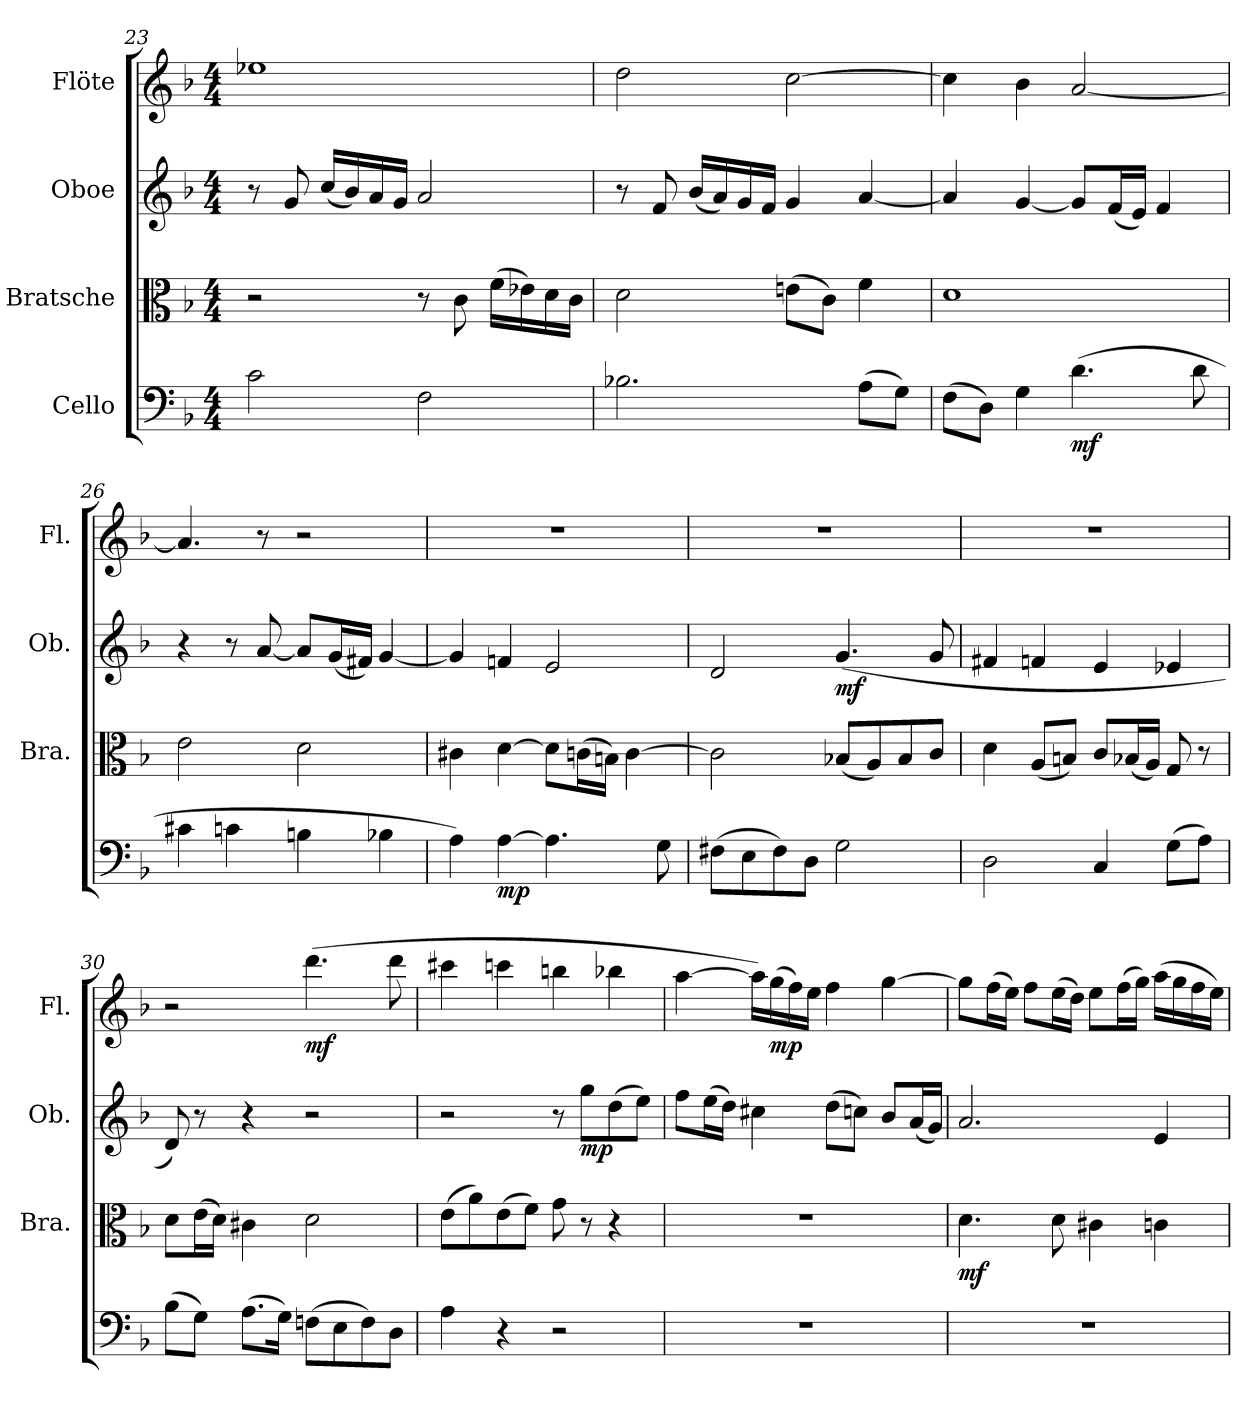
**kern	**dynam	**kern	**dynam	**kern	**dynam	**kern	**dynam
*part4	*part4	*part3	*part3	*part2	*part2	*part1	*part1
*staff4	*staff4	*staff3	*staff3	*staff2	*staff2	*staff1	*staff1
*I"Cello	*	*I"Bratsche	*	*I"Oboe	*	*I"Flöte	*
*	*	*I'Bra.	*	*I'Ob.	*	*I'Fl.	*
*clefF4	*	*clefC3	*	*clefG2	*	*clefG2	*
*k[b-]	*	*k[b-]	*	*k[b-]	*	*k[b-]	*
*M4/4	*	*M4/4	*	*M4/4	*	*M4/4	*
=23	=23	=23	=23	=23	=23	=23	=23
2c\	.	2r	.	8r	.	1ee-X	.
.	.	.	.	8g/	.	.	.
.	.	.	.	(<16cc/LL	.	.	.
.	.	.	.	16b-/)	.	.	.
.	.	.	.	16a/	.	.	.
.	.	.	.	16g/JJ	.	.	.
2F\	.	8r	.	2a/	.	.	.
.	.	8c\	.	.	.	.	.
.	.	(>16f\LL	.	.	.	.	.
.	.	16e-X\)	.	.	.	.	.
.	.	16d\	.	.	.	.	.
.	.	16c\JJ	.	.	.	.	.
!!LO:LB:g=z
=24	=24	=24	=24	=24	=24	=24	=24
2.B-X\	.	2d\	.	8r	.	2dd\	.
.	.	.	.	8f/	.	.	.
.	.	.	.	(<16b-/LL	.	.	.
.	.	.	.	16a/)	.	.	.
.	.	.	.	16g/	.	.	.
.	.	.	.	16f/JJ	.	.	.
.	.	(>8en\L	.	4g/	.	[2cc\	.
.	.	8c\J)	.	.	.	.	.
(>8A\L	.	4f\	.	[4a/	.	.	.
8G\J)	.	.	.	.	.	.	.
=25	=25	=25	=25	=25	=25	=25	=25
(>8F\L	.	1d	.	4a/]	.	4cc\]	.
8D\J)	.	.	.	.	.	.	.
4G\	.	.	.	[4g/	.	4b-\	.
!	!LO:DY:b	!	!	!	!	!	!
(>4.d\	mf	.	.	8g/L]	.	[2a/	.
.	.	.	.	(<16f/L	.	.	.
.	.	.	.	16e/JJ)	.	.	.
.	.	.	.	4f/	.	.	.
8d\	.	.	.	.	.	.	.
=26	=26	=26	=26	=26	=26	=26	=26
4c#X\	.	2e\	.	4r	.	4.a/]	.
4cn\	.	.	.	8r	.	.	.
.	.	.	.	[8a/	.	8r	.
4Bn\	.	2d\	.	8a/L]	.	2r	.
.	.	.	.	(<16g/L	.	.	.
.	.	.	.	16f#X/JJ)	.	.	.
4B-X\	.	.	.	[4g/	.	.	.
=27	=27	=27	=27	=27	=27	=27	=27
4A\)	.	4c#X\	.	4g/]	.	1r	.
!	!LO:DY:b	!	!	!	!	!	!
[4A\	mp	[4d\	.	4fn/	.	.	.
4.A\]	.	8d\L]	.	2e/	.	.	.
.	.	(>16cn\L	.	.	.	.	.
.	.	16Bn\JJ)	.	.	.	.	.
.	.	[4c\	.	.	.	.	.
8G\	.	.	.	.	.	.	.
!!LO:PB:g=z
=28	=28	=28	=28	=28	=28	=28	=28
(>8F#X\L	.	2c\]	.	2d/	.	1r	.
8E\	.	.	.	.	.	.	.
8F#\)	.	.	.	.	.	.	.
8D\J	.	.	.	.	.	.	.
!	!	!	!	!	!LO:DY:b	!	!
2G\	.	(<8B-X/L	.	(>4.g/	mf	.	.
.	.	8A/)	.	.	.	.	.
.	.	8B-/	.	.	.	.	.
.	.	8c/J	.	8g/	.	.	.
=29	=29	=29	=29	=29	=29	=29	=29
2D\	.	4d\	.	4f#X/	.	1r	.
.	.	(<8A/L	.	4fn/	.	.	.
.	.	8Bn/J)	.	.	.	.	.
4C/	.	8c/L	.	4e/	.	.	.
.	.	(<16B-X/L	.	.	.	.	.
.	.	16A/JJ)	.	.	.	.	.
(>8G\L	.	8G/	.	4e-X/	.	.	.
8A\J)	.	8r	.	.	.	.	.
=30	=30	=30	=30	=30	=30	=30	=30
(>8B-\L	.	8d\L	.	8d/)	.	2r	.
8G\J)	.	(>16e\L	.	8r	.	.	.
.	.	16d\JJ)	.	.	.	.	.
(>8.A\L	.	4c#X\	.	4r	.	.	.
16G\Jk)	.	.	.	.	.	.	.
!	!	!	!	!	!	!	!LO:DY:b
(>8Fn\L	.	2d\	.	2r	.	(>4.ddd\	mf
8E\	.	.	.	.	.	.	.
8F\)	.	.	.	.	.	.	.
8D\J	.	.	.	.	.	8ddd\	.
=31	=31	=31	=31	=31	=31	=31	=31
4A\	.	(>8e\L	.	2r	.	4ccc#X\	.
.	.	8a\)	.	.	.	.	.
4r	.	(>8e\	.	.	.	4cccn\	.
.	.	8f\J)	.	.	.	.	.
2r	.	8g\	.	8r	.	4bbn\	.
!	!	!	!	!	!LO:DY:b	!	!
.	.	8r	.	8gg\L	mp	.	.
.	.	4r	.	(>8dd\	.	4bb-X\	.
.	.	.	.	8ee\J)	.	.	.
!!LO:LB:g=z
=32	=32	=32	=32	=32	=32	=32	=32
1r	.	1r	.	8ff\L	.	[4aa\	.
.	.	.	.	(>16ee\L	.	.	.
.	.	.	.	16dd\JJ)	.	.	.
.	.	.	.	4cc#X\	.	16aa\LL])	.
!	!	!	!	!	!	!	!LO:DY:b
.	.	.	.	.	.	(>16gg\	mp
.	.	.	.	.	.	16ff\)	.
.	.	.	.	.	.	16ee\JJ	.
.	.	.	.	(>8dd\L	.	4ff\	.
.	.	.	.	8ccn\J)	.	.	.
.	.	.	.	8b-/L	.	[4gg\	.
.	.	.	.	(<16a/L	.	.	.
.	.	.	.	16g/JJ)	.	.	.
=33	=33	=33	=33	=33	=33	=33	=33
!	!	!	!LO:DY:b	!	!	!	!
1r	.	4.d\	mf	2.a/	.	8gg\L]	.
.	.	.	.	.	.	(>16ff\L	.
.	.	.	.	.	.	16ee\JJ)	.
.	.	.	.	.	.	8ff\L	.
.	.	8d\	.	.	.	(>16ee\L	.
.	.	.	.	.	.	16dd\JJ)	.
.	.	4c#X\	.	.	.	8ee\L	.
.	.	.	.	.	.	(>16ff\L	.
.	.	.	.	.	.	16gg\JJ)	.
.	.	4cn\	.	4e/	.	(>16aa\LL	.
.	.	.	.	.	.	16gg\	.
.	.	.	.	.	.	16ff\	.
.	.	.	.	.	.	16ee\JJ)	.
=	=	=	=	=	=	=	=
*-	*-	*-	*-	*-	*-	*-	*-
